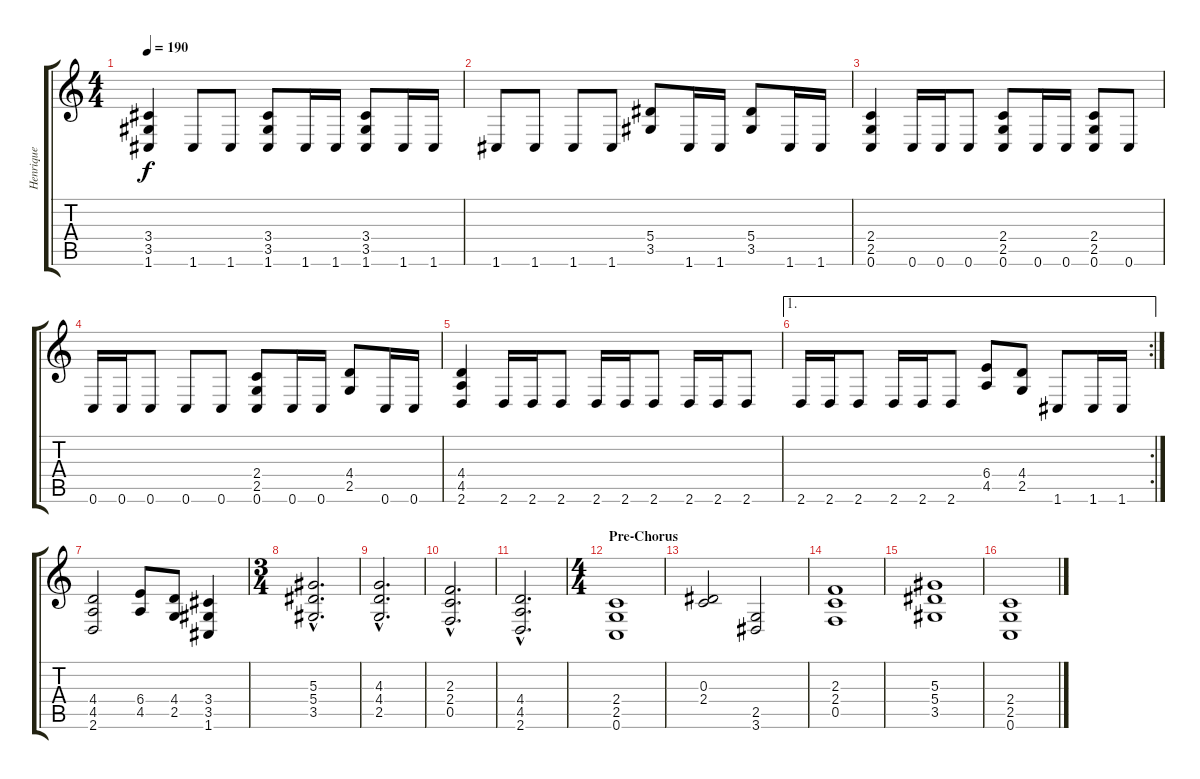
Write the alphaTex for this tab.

\track ("Henrique" "Henrique") {instrument distortionguitar}
\staff {score tabs}
\tuning (C4 G3 Eb3 Bb2 F2 C2) {hide}
\ts (4 4)
\tempo 190
\clef g2
\ks c
(3.4 3.5 1.6).4{dy f} 1.6.8 1.6.8 (3.4 3.5 1.6).8 1.6.16 1.6.16 (3.4 3.5 1.6).8 1.6.16 1.6.16 |
1.6.8 1.6.8 1.6.8 1.6.8 (5.4 3.5).8 1.6.16 1.6.16 (5.4 3.5).8 1.6.16 1.6.16 |
(2.4 2.5 0.6).4 0.6.16 0.6.16 0.6.8 (2.4 2.5 0.6).8 0.6.16 0.6.16 (2.4 2.5 0.6).8 0.6.8 |
0.6.16 0.6.16 0.6.8 0.6.8 0.6.8 (2.4 2.5 0.6).8 0.6.16 0.6.16 (4.4 2.5).8 0.6.16 0.6.16 |
(4.4 4.5 2.6).4 2.6.16 2.6.16 2.6.8 2.6.16 2.6.16 2.6.8 2.6.16 2.6.16 2.6.8 |
\ae 1
\rc 2
2.6.16 2.6.16 2.6.8 2.6.16 2.6.16 2.6.8 (6.4 4.5).8 (4.4 2.5).8 1.6.8 1.6.16 1.6.16 |
(4.4 4.5 2.6).2 (6.4 4.5).8 (4.4 2.5).8 (3.4 3.5 1.6).4 |
\ts (3 4)
(5.3{hac} 5.4{hac} 3.5{hac}).2{d} |
(4.3{hac} 4.4{hac} 2.5{hac}).2{d} |
(2.3{hac} 2.4{hac} 0.5{hac}).2{d} |
(4.4{hac} 4.5{hac} 2.6{hac}).2{d} |
\ts (4 4)
\section ("" "Pre-Chorus")
(2.4 2.5 0.6).1 |
(0.3 2.4).2 (2.5 3.6).2 |
(2.3 2.4 0.5).1 |
(5.3 5.4 3.5).1 |
(2.4 2.5 0.6).1
